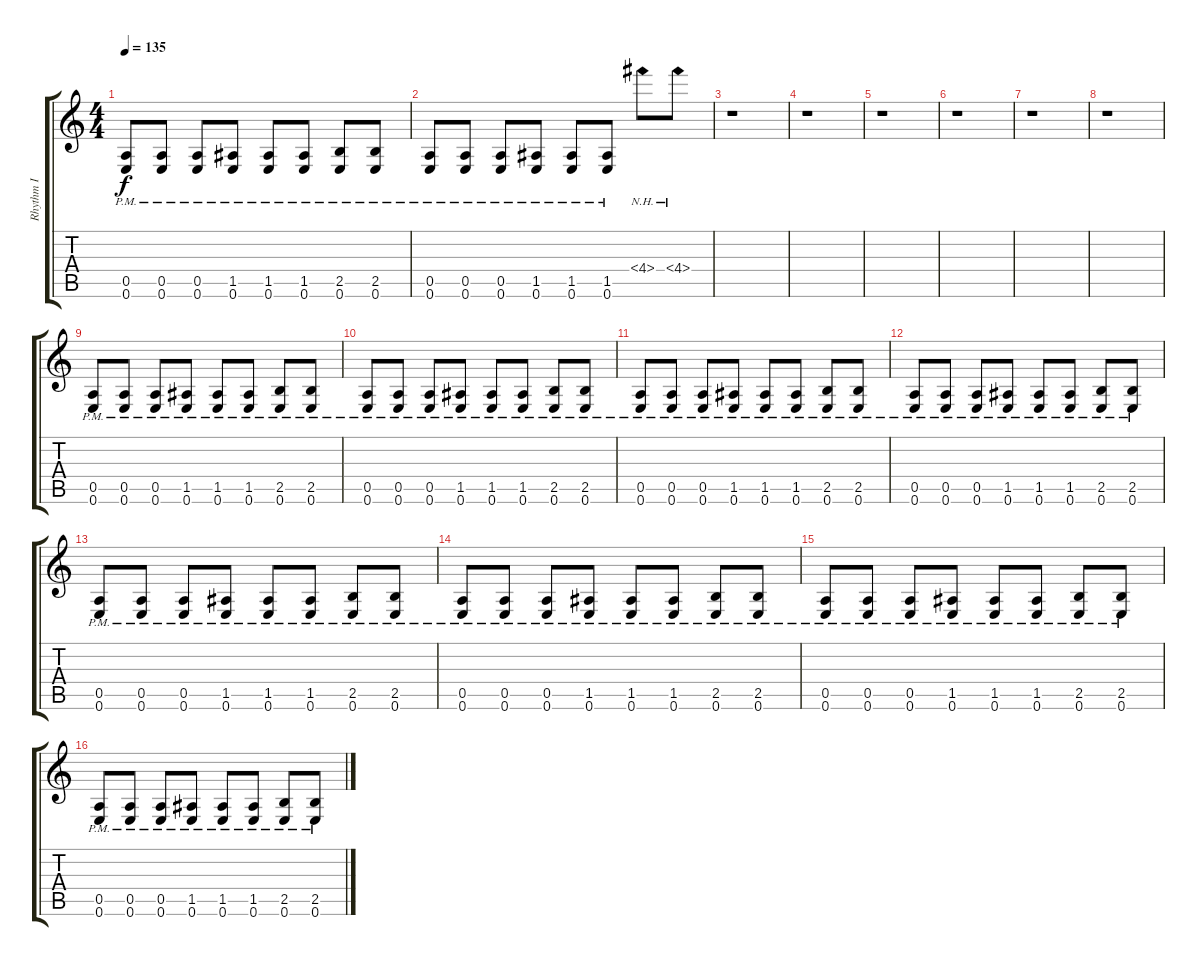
\track ("Rhythm I" "Rhythm I") {instrument distortionguitar}
\staff {score tabs}
\tuning (E4 B3 G3 D3 A2 E2) {hide}
\ts (4 4)
\tempo 135
\clef g2
\ks c
(0.5{pm} 0.6{pm}).8{dy f} (0.5{pm} 0.6{pm}).8 (0.5{pm} 0.6{pm}).8 (1.5{pm} 0.6{pm}).8 (1.5{pm} 0.6{pm}).8 (1.5{pm} 0.6{pm}).8 (2.5{pm} 0.6{pm}).8 (2.5{pm} 0.6{pm}).8 |
(0.5{pm} 0.6{pm}).8 (0.5{pm} 0.6{pm}).8 (0.5{pm} 0.6{pm}).8 (1.5{pm} 0.6{pm}).8 (1.5{pm} 0.6{pm}).8 (1.5{pm} 0.6{pm}).8 4.4{nh}.8 4.4{nh}.8 |
r.1 |
r.1 |
r.1 |
r.1 |
r.1 |
r.1 |
(0.5{pm} 0.6{pm}).8{volume 8 balance 8 instrument electricguitarclean} (0.5{pm} 0.6{pm}).8 (0.5{pm} 0.6{pm}).8 (1.5{pm} 0.6{pm}).8 (1.5{pm} 0.6{pm}).8 (1.5{pm} 0.6{pm}).8 (2.5{pm} 0.6{pm}).8 (2.5{pm} 0.6{pm}).8 |
(0.5{pm} 0.6{pm}).8 (0.5{pm} 0.6{pm}).8 (0.5{pm} 0.6{pm}).8 (1.5{pm} 0.6{pm}).8 (1.5{pm} 0.6{pm}).8 (1.5{pm} 0.6{pm}).8 (2.5{pm} 0.6{pm}).8 (2.5{pm} 0.6{pm}).8 |
(0.5{pm} 0.6{pm}).8 (0.5{pm} 0.6{pm}).8 (0.5{pm} 0.6{pm}).8 (1.5{pm} 0.6{pm}).8 (1.5{pm} 0.6{pm}).8 (1.5{pm} 0.6{pm}).8 (2.5{pm} 0.6{pm}).8 (2.5{pm} 0.6{pm}).8 |
(0.5{pm} 0.6{pm}).8 (0.5{pm} 0.6{pm}).8 (0.5{pm} 0.6{pm}).8 (1.5{pm} 0.6{pm}).8 (1.5{pm} 0.6{pm}).8 (1.5{pm} 0.6{pm}).8 (2.5{pm} 0.6{pm}).8 (2.5{pm} 0.6{pm}).8 |
(0.5{pm} 0.6{pm}).8 (0.5{pm} 0.6{pm}).8 (0.5{pm} 0.6{pm}).8 (1.5{pm} 0.6{pm}).8 (1.5{pm} 0.6{pm}).8 (1.5{pm} 0.6{pm}).8 (2.5{pm} 0.6{pm}).8 (2.5{pm} 0.6{pm}).8 |
(0.5{pm} 0.6{pm}).8 (0.5{pm} 0.6{pm}).8 (0.5{pm} 0.6{pm}).8 (1.5{pm} 0.6{pm}).8 (1.5{pm} 0.6{pm}).8 (1.5{pm} 0.6{pm}).8 (2.5{pm} 0.6{pm}).8 (2.5{pm} 0.6{pm}).8 |
(0.5{pm} 0.6{pm}).8 (0.5{pm} 0.6{pm}).8 (0.5{pm} 0.6{pm}).8 (1.5{pm} 0.6{pm}).8 (1.5{pm} 0.6{pm}).8 (1.5{pm} 0.6{pm}).8 (2.5{pm} 0.6{pm}).8 (2.5{pm} 0.6{pm}).8 |
(0.5{pm} 0.6{pm}).8 (0.5{pm} 0.6{pm}).8 (0.5{pm} 0.6{pm}).8 (1.5{pm} 0.6{pm}).8 (1.5{pm} 0.6{pm}).8 (1.5{pm} 0.6{pm}).8 (2.5{pm} 0.6{pm}).8 (2.5{pm} 0.6{pm}).8
